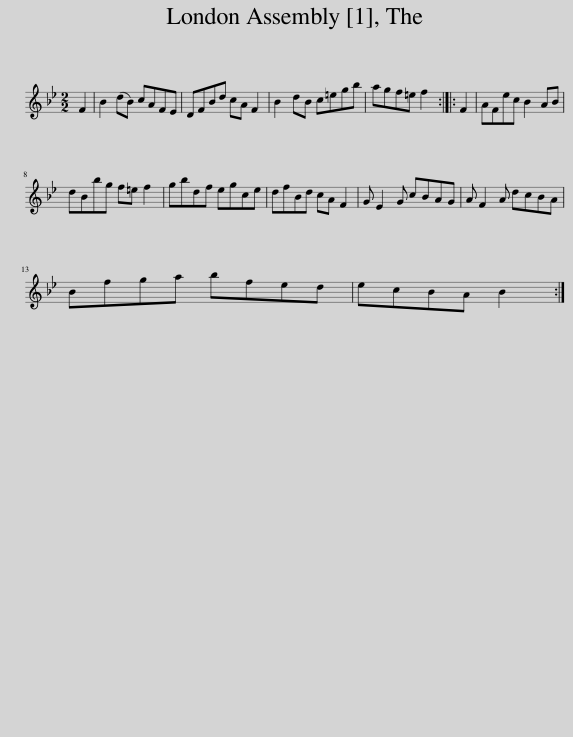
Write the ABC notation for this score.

X:1
L:1/8
M:2/2
I:linebreak $
K:Bb
V:1 treble
V:1
 F2 | B2 (dB) cAFE | DFBd cA F2 | B2 dB c=egb | agf=e f2 :: %5
 F2 | AFec B2 AB |$ dBbg f=e f2 | gbdf egce | dfBd cA F2 | %10
 G E2 G cBAG | A F2 A dcBA |$ Bfga bfed | ecBA B2 :| %14
